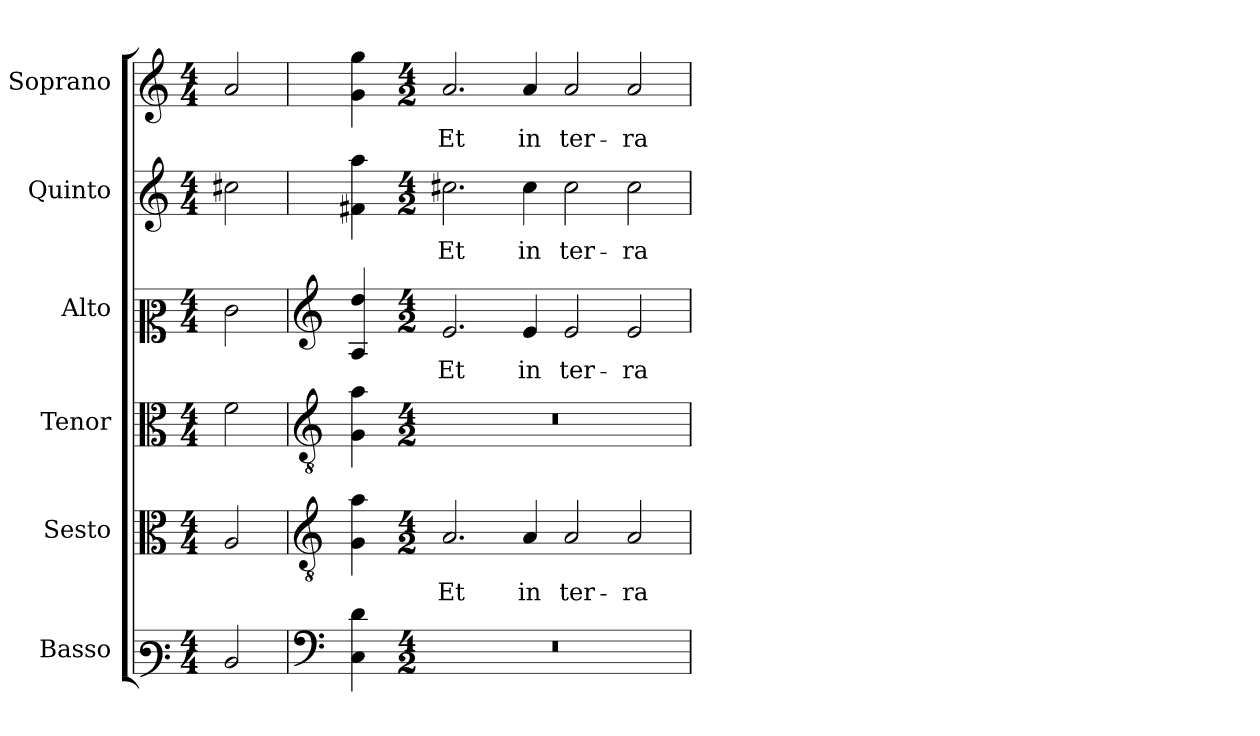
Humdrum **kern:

**kern	**kern	**text	**kern	**kern	**text	**kern	**text	**kern	**text
*part6	*part5	*part5	*part4	*part3	*part3	*part2	*part2	*part1	*part1
*staff6	*staff5	*staff5	*staff4	*staff3	*staff3	*staff2	*staff2	*staff1	*staff1
*I"Basso	*I"Sesto	*	*I"Tenor	*I"Alto	*	*I"Quinto	*	*I"Soprano	*
*	*I'T.	*	*I'T.	*I'A.	*	*	*	*I'Sop.	*
!!LO:PB:g=z
*clefF3	*clefC3	*	*clefC3	*clefC2	*	*clefG2	*	*clefG2	*
*	*ITrd7c12	*	*ITrd7c12	*	*	*	*	*	*
*k[]	*k[]	*	*k[]	*k[]	*	*k[]	*	*k[]	*
*C:	*C:	*	*C:	*C:	*	*C:	*	*C:	*
*M4/4	*M4/4	*	*M4/4	*M4/4	*	*M4/4	*	*M4/4	*
=1	=1	=1	=1	=1	=1	=1	=1	=1	=1
!LO:N:head=open	!LO:N:head=open	!	!LO:N:head=open	!LO:N:head=open	!	!LO:N:head=open	!	!LO:N:head=open	!
2Di/	2AAi/	.	2Fi\	2ei\	.	2cc#Xi\	.	2ai/	.
=2	=2	=2	=2	=2	=2	=2	=2	=2	=2
*clefF4	*clefGv2	*	*clefGv2	*clefG2	*	*	*	*	*
4Ci\ 4di	4GGi\ 4Ai	.	4GGi\ 4Ai	4Ai/ 4ddi	.	4f#Xi\ 4aai	.	4gi\ 4ggi	.
=3-	=3-	=3-	=3-	=3-	=3-	=3-	=3-	=3-	=3-
*M4/2	*M4/2	*	*M4/2	*M4/2	*	*M4/2	*	*M4/2	*
!LO:N:vis=1	!	!	!	!	!	!	!	!	!
!	!	!LO:LY:b:color=#000000	!LO:N:vis=1	!	!	!	!	!	!
!	!	!	!	!	!LO:LY:b:color=#000000	!	!	!	!
!	!	!	!	!	!	!	!LO:LY:b:color=#000000	!	!
!	!	!	!	!	!	!	!	!	!LO:LY:b:color=#000000
0r	2.AAi/	Et	0r	2.ei/	Et	2.cc#Xi\	Et	2.ai/	Et
!	!	!LO:LY:b:color=#000000	!	!	!	!	!	!	!
!	!	!	!	!	!LO:LY:b:color=#000000	!	!	!	!
!	!	!	!	!	!	!	!LO:LY:b:color=#000000	!	!
!	!	!	!	!	!	!	!	!	!LO:LY:b:color=#000000
.	4AAi/	in	.	4ei/	in	4cc#i\	in	4ai/	in
!	!	!LO:LY:b:color=#000000	!	!	!	!	!	!	!
!	!	!	!	!	!LO:LY:b:color=#000000	!	!	!	!
!	!	!	!	!	!	!	!LO:LY:b:color=#000000	!	!
!	!	!	!	!	!	!	!	!	!LO:LY:b:color=#000000
.	2AAi/	ter-	.	2ei/	ter-	2cc#i\	ter-	2ai/	ter-
!	!	!LO:LY:b:color=#000000	!	!	!	!	!	!	!
!	!	!	!	!	!LO:LY:b:color=#000000	!	!	!	!
!	!	!	!	!	!	!	!LO:LY:b:color=#000000	!	!
!	!	!	!	!	!	!	!	!	!LO:LY:b:color=#000000
.	2AAi/	-ra	.	2ei/	-ra	2cc#i\	-ra	2ai/	-ra
=	=	=	=	=	=	=	=	=	=
*-	*-	*-	*-	*-	*-	*-	*-	*-	*-
